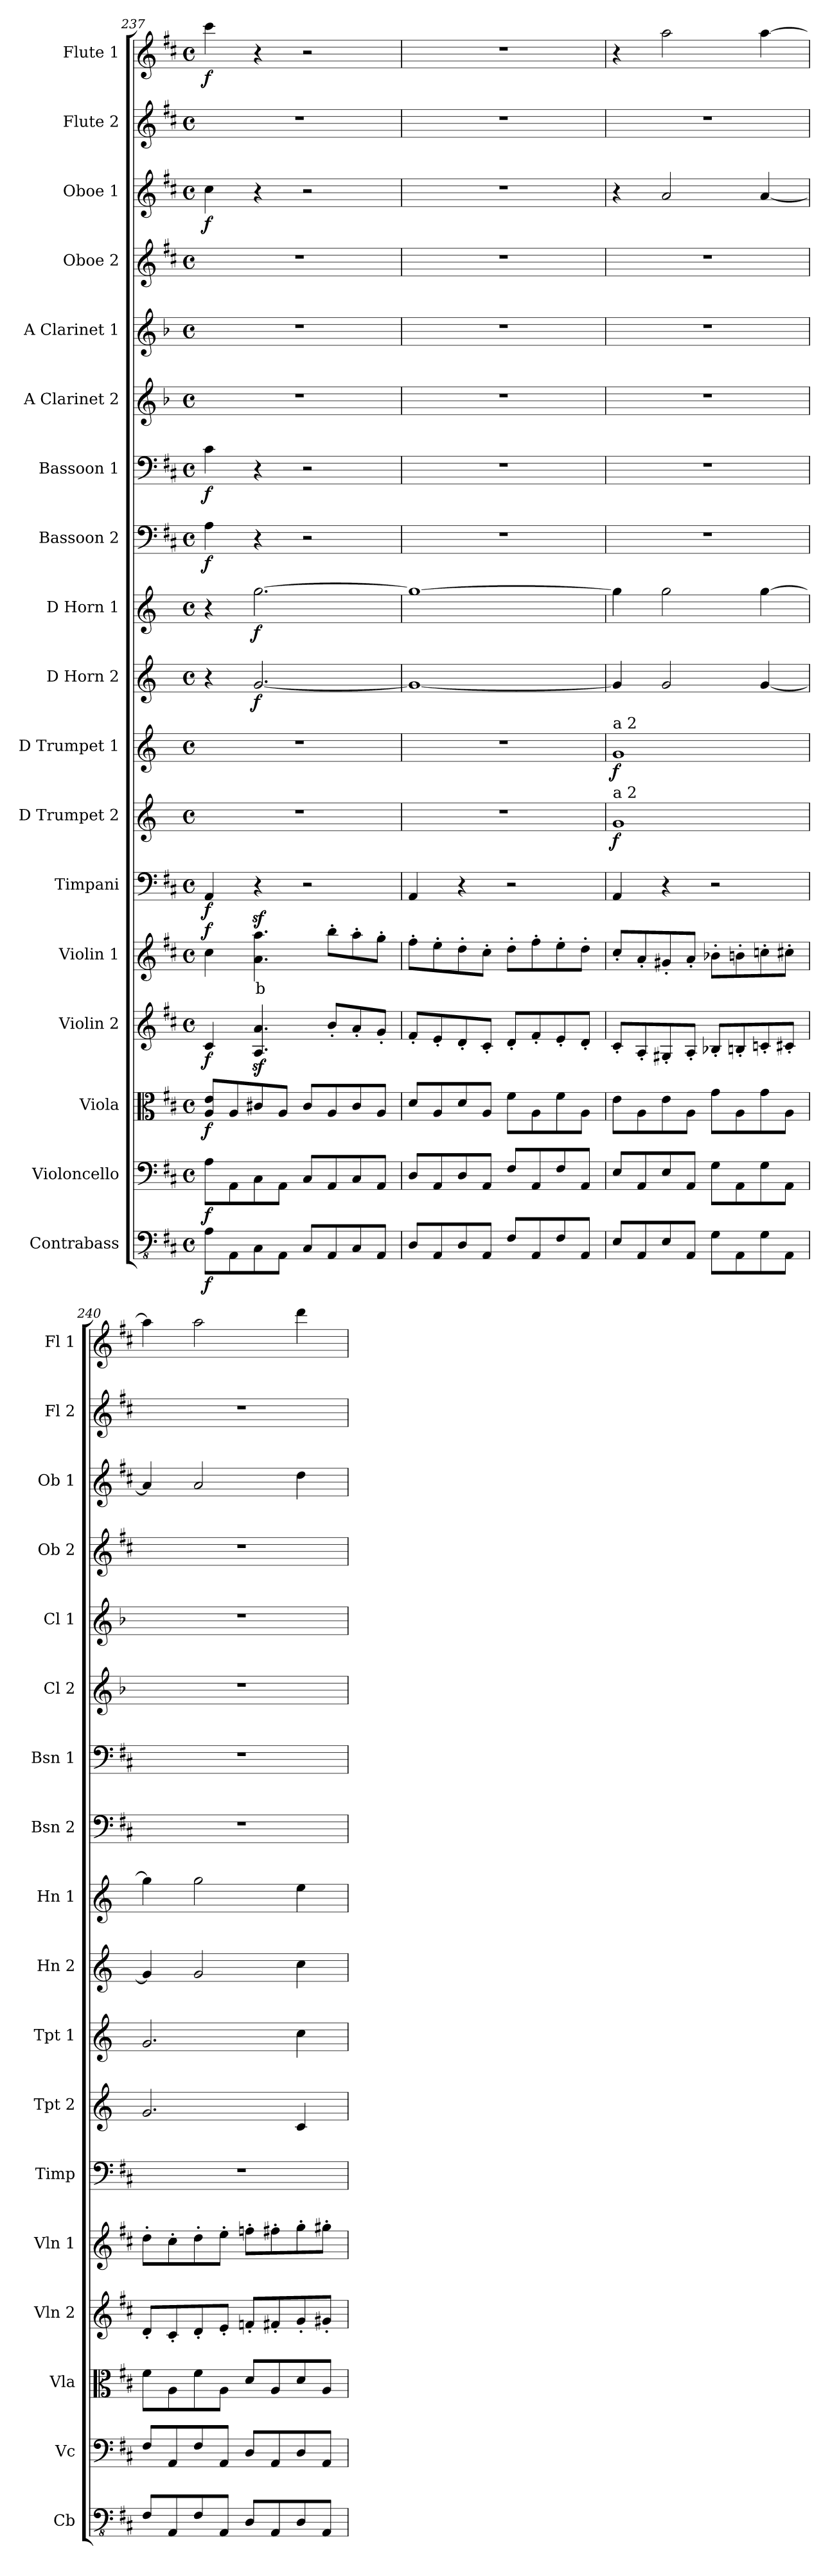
**kern	**dynam	**kern	**dynam	**kern	**dynam	**kern	**dynam	**kern	**text	**dynam	**kern	**dynam	**kern	**dynam	**kern	**dynam	**kern	**dynam	**kern	**dynam	**kern	**dynam	**kern	**dynam	**kern	**kern	**kern	**kern	**dynam	**kern	**kern	**dynam
*part18	*part18	*part17	*part17	*part16	*part16	*part15	*part15	*part14	*part14	*part14	*part13	*part13	*part12	*part12	*part11	*part11	*part10	*part10	*part9	*part9	*part8	*part8	*part7	*part7	*part6	*part5	*part4	*part3	*part3	*part2	*part1	*part1
*staff18	*staff18	*staff17	*staff17	*staff16	*staff16	*staff15	*staff15	*staff14	*staff14	*staff14	*staff13	*staff13	*staff12	*staff12	*staff11	*staff11	*staff10	*staff10	*staff9	*staff9	*staff8	*staff8	*staff7	*staff7	*staff6	*staff5	*staff4	*staff3	*staff3	*staff2	*staff1	*staff1
*I"Contrabass	*	*I"Violoncello	*	*I"Viola	*	*I"Violin 2	*	*I"Violin 1	*	*	*I"Timpani	*	*I"D Trumpet 2	*	*I"D Trumpet 1	*	*I"D Horn 2	*	*I"D Horn 1	*	*I"Bassoon 2	*	*I"Bassoon 1	*	*I"A Clarinet 2	*I"A Clarinet 1	*I"Oboe 2	*I"Oboe 1	*	*I"Flute 2	*I"Flute 1	*
*I'Cb	*	*I'Vc	*	*I'Vla	*	*I'Vln 2	*	*I'Vln 1	*	*	*I'Timp	*	*I'Tpt 2	*	*I'Tpt 1	*	*I'Hn 2	*	*I'Hn 1	*	*I'Bsn 2	*	*I'Bsn 1	*	*I'Cl 2	*I'Cl 1	*I'Ob 2	*I'Ob 1	*	*I'Fl 2	*I'Fl 1	*
*clefFv4	*	*clefF4	*	*clefC3	*	*clefG2	*	*clefG2	*	*	*clefF4	*	*clefG2	*	*clefG2	*	*clefG2	*	*clefG2	*	*clefF4	*	*clefF4	*	*clefG2	*clefG2	*clefG2	*clefG2	*	*clefG2	*clefG2	*
*	*	*	*	*	*	*	*	*	*	*	*	*	*ITrd-1c-2	*	*ITrd-1c-2	*	*ITrd6c10	*	*ITrd6c10	*	*	*	*	*	*ITrd2c3	*ITrd2c3	*	*	*	*	*	*
*k[f#c#]	*	*k[f#c#]	*	*k[f#c#]	*	*k[f#c#]	*	*k[f#c#]	*	*	*k[f#c#]	*	*k[f#c#]	*	*k[f#c#]	*	*k[f#c#]	*	*k[f#c#]	*	*k[f#c#]	*	*k[f#c#]	*	*k[f#c#]	*k[f#c#]	*k[f#c#]	*k[f#c#]	*	*k[f#c#]	*k[f#c#]	*
*M4/4	*	*M4/4	*	*M4/4	*	*M4/4	*	*M4/4	*	*	*M4/4	*	*M4/4	*	*M4/4	*	*M4/4	*	*M4/4	*	*M4/4	*	*M4/4	*	*M4/4	*M4/4	*M4/4	*M4/4	*	*M4/4	*M4/4	*
*met(c)	*	*met(c)	*	*met(c)	*	*met(c)	*	*met(c)	*	*	*met(c)	*	*met(c)	*	*met(c)	*	*met(c)	*	*met(c)	*	*met(c)	*	*met(c)	*	*met(c)	*met(c)	*met(c)	*met(c)	*	*met(c)	*met(c)	*
=237	=237	=237	=237	=237	=237	=237	=237	=237	=237	=237	=237	=237	=237	=237	=237	=237	=237	=237	=237	=237	=237	=237	=237	=237	=237	=237	=237	=237	=237	=237	=237	=237
!	!LO:DY:b	!	!LO:DY:b	!	!LO:DY:b	!	!LO:DY:b	!	!	!LO:DY:b	!	!LO:DY:b	!	!	!	!	!	!	!	!	!	!LO:DY:b	!	!LO:DY:b	!	!	!	!	!LO:DY:b	!	!	!LO:DY:b
8AA\L	f	8A\L	f	8A/ 8e/L	f	4c#/	f	4cc#\	.	f	4AA/	f	1r	.	1r	.	4r	.	4r	.	4A\	f	4c#\	f	1r	1r	1r	4cc#\	f	1r	4ccc#\	f
8AAA\	.	8AA\	.	8A/	.	.	.	.	.	.	.	.	.	.	.	.	.	.	.	.	.	.	.	.	.	.	.	.	.	.	.	.
!	!	!	!	!	!	!	!	!	!LO:LY:b:color=#FF0000	!	!	!	!	!	!	!	!	!LO:DY:b	!	!LO:DY:b	!	!	!	!	!	!	!	!	!	!	!	!
8CC#\	.	8C#\	.	8c#X/	.	4.A/z< 4.a/z<	.	4.a\z< 4.aa\z<	b	.	4r	.	.	.	.	.	[2.A/	f	[2.a\	f	4r	.	4r	.	.	.	.	4r	.	.	4r	.
8AAA\J	.	8AA\J	.	8A/J	.	.	.	.	.	.	.	.	.	.	.	.	.	.	.	.	.	.	.	.	.	.	.	.	.	.	.	.
8CC#/L	.	8C#/L	.	8c#/L	.	.	.	.	.	.	2r	.	.	.	.	.	.	.	.	.	2r	.	2r	.	.	.	.	2r	.	.	2r	.
8AAA/	.	8AA/	.	8A/	.	8b'/L	.	8bb'\L	.	.	.	.	.	.	.	.	.	.	.	.	.	.	.	.	.	.	.	.	.	.	.	.
8CC#/	.	8C#/	.	8c#/	.	8a'/	.	8aa'\	.	.	.	.	.	.	.	.	.	.	.	.	.	.	.	.	.	.	.	.	.	.	.	.
8AAA/J	.	8AA/J	.	8A/J	.	8g'/J	.	8gg'\J	.	.	.	.	.	.	.	.	.	.	.	.	.	.	.	.	.	.	.	.	.	.	.	.
=238	=238	=238	=238	=238	=238	=238	=238	=238	=238	=238	=238	=238	=238	=238	=238	=238	=238	=238	=238	=238	=238	=238	=238	=238	=238	=238	=238	=238	=238	=238	=238	=238
8DD/L	.	8D/L	.	8d/L	.	8f#'/L	.	8ff#'\L	.	.	4AA/	.	1r	.	1r	.	1A_	.	1a_	.	1r	.	1r	.	1r	1r	1r	1r	.	1r	1r	.
8AAA/	.	8AA/	.	8A/	.	8e'/	.	8ee'\	.	.	.	.	.	.	.	.	.	.	.	.	.	.	.	.	.	.	.	.	.	.	.	.
8DD/	.	8D/	.	8d/	.	8d'/	.	8dd'\	.	.	4r	.	.	.	.	.	.	.	.	.	.	.	.	.	.	.	.	.	.	.	.	.
8AAA/J	.	8AA/J	.	8A/J	.	8c#'/J	.	8cc#'\J	.	.	.	.	.	.	.	.	.	.	.	.	.	.	.	.	.	.	.	.	.	.	.	.
8FF#/L	.	8F#/L	.	8f#\L	.	8d'/L	.	8dd'\L	.	.	2r	.	.	.	.	.	.	.	.	.	.	.	.	.	.	.	.	.	.	.	.	.
8AAA/	.	8AA/	.	8A\	.	8f#'/	.	8ff#'\	.	.	.	.	.	.	.	.	.	.	.	.	.	.	.	.	.	.	.	.	.	.	.	.
8FF#/	.	8F#/	.	8f#\	.	8e'/	.	8ee'\	.	.	.	.	.	.	.	.	.	.	.	.	.	.	.	.	.	.	.	.	.	.	.	.
8AAA/J	.	8AA/J	.	8A\J	.	8d'/J	.	8dd'\J	.	.	.	.	.	.	.	.	.	.	.	.	.	.	.	.	.	.	.	.	.	.	.	.
!!LO:PB:g=z
=239	=239	=239	=239	=239	=239	=239	=239	=239	=239	=239	=239	=239	=239	=239	=239	=239	=239	=239	=239	=239	=239	=239	=239	=239	=239	=239	=239	=239	=239	=239	=239	=239
!	!	!	!	!	!	!	!	!	!	!	!	!	!	!	!LO:TX:a:t=a 2	!	!	!	!	!	!	!	!	!	!	!	!	!	!	!	!	!
!	!	!	!	!	!	!	!	!	!	!	!	!	!LO:TX:a:t=a 2	!	!	!	!	!	!	!	!	!	!	!	!	!	!	!	!	!	!	!
!	!	!	!	!	!	!	!	!	!	!	!	!	!	!LO:DY:b	!	!LO:DY:b	!	!	!	!	!	!	!	!	!	!	!	!	!	!	!	!
8EE/L	.	8E/L	.	8e\L	.	8c#'/L	.	8cc#'/L	.	.	4AA/	.	1a	f	1a	f	4A/]	.	4a\]	.	1r	.	1r	.	1r	1r	1r	4r	.	1r	4r	.
8AAA/	.	8AA/	.	8A\	.	8A'/	.	8a'/	.	.	.	.	.	.	.	.	.	.	.	.	.	.	.	.	.	.	.	.	.	.	.	.
8EE/	.	8E/	.	8e\	.	8G#X'/	.	8g#X'/	.	.	4r	.	.	.	.	.	2A/	.	2a\	.	.	.	.	.	.	.	.	2a/	.	.	2aa\	.
8AAA/J	.	8AA/J	.	8A\J	.	8A'/J	.	8a'/J	.	.	.	.	.	.	.	.	.	.	.	.	.	.	.	.	.	.	.	.	.	.	.	.
8GG\L	.	8G\L	.	8g\L	.	8B-X'/L	.	8b-X'\L	.	.	2r	.	.	.	.	.	.	.	.	.	.	.	.	.	.	.	.	.	.	.	.	.
8AAA\	.	8AA\	.	8A\	.	8Bn'/	.	8bn'\	.	.	.	.	.	.	.	.	.	.	.	.	.	.	.	.	.	.	.	.	.	.	.	.
8GG\	.	8G\	.	8g\	.	8cn'/	.	8ccn'\	.	.	.	.	.	.	.	.	[4A/	.	[4a\	.	.	.	.	.	.	.	.	[4a/	.	.	[4aa\	.
8AAA\J	.	8AA\J	.	8A\J	.	8c#X'/J	.	8cc#X'\J	.	.	.	.	.	.	.	.	.	.	.	.	.	.	.	.	.	.	.	.	.	.	.	.
=240	=240	=240	=240	=240	=240	=240	=240	=240	=240	=240	=240	=240	=240	=240	=240	=240	=240	=240	=240	=240	=240	=240	=240	=240	=240	=240	=240	=240	=240	=240	=240	=240
8FF#/L	.	8F#/L	.	8f#\L	.	8d'/L	.	8dd'\L	.	.	1r	.	2.a/	.	2.a/	.	4A/]	.	4a\]	.	1r	.	1r	.	1r	1r	1r	4a/]	.	1r	4aa\]	.
8AAA/	.	8AA/	.	8A\	.	8c#'/	.	8cc#'\	.	.	.	.	.	.	.	.	.	.	.	.	.	.	.	.	.	.	.	.	.	.	.	.
8FF#/	.	8F#/	.	8f#\	.	8d'/	.	8dd'\	.	.	.	.	.	.	.	.	2A/	.	2a\	.	.	.	.	.	.	.	.	2a/	.	.	2aa\	.
8AAA/J	.	8AA/J	.	8A\J	.	8e'/J	.	8ee'\J	.	.	.	.	.	.	.	.	.	.	.	.	.	.	.	.	.	.	.	.	.	.	.	.
8DD/L	.	8D/L	.	8d/L	.	8fn'/L	.	8ffn'\L	.	.	.	.	.	.	.	.	.	.	.	.	.	.	.	.	.	.	.	.	.	.	.	.
8AAA/	.	8AA/	.	8A/	.	8f#X'/	.	8ff#X'\	.	.	.	.	.	.	.	.	.	.	.	.	.	.	.	.	.	.	.	.	.	.	.	.
8DD/	.	8D/	.	8d/	.	8g'/	.	8gg'\	.	.	.	.	4d/	.	4dd\	.	4d\	.	4f#\	.	.	.	.	.	.	.	.	4dd\	.	.	4ddd\	.
8AAA/J	.	8AA/J	.	8A/J	.	8g#X'/J	.	8gg#X'\J	.	.	.	.	.	.	.	.	.	.	.	.	.	.	.	.	.	.	.	.	.	.	.	.
=	=	=	=	=	=	=	=	=	=	=	=	=	=	=	=	=	=	=	=	=	=	=	=	=	=	=	=	=	=	=	=	=
*-	*-	*-	*-	*-	*-	*-	*-	*-	*-	*-	*-	*-	*-	*-	*-	*-	*-	*-	*-	*-	*-	*-	*-	*-	*-	*-	*-	*-	*-	*-	*-	*-
